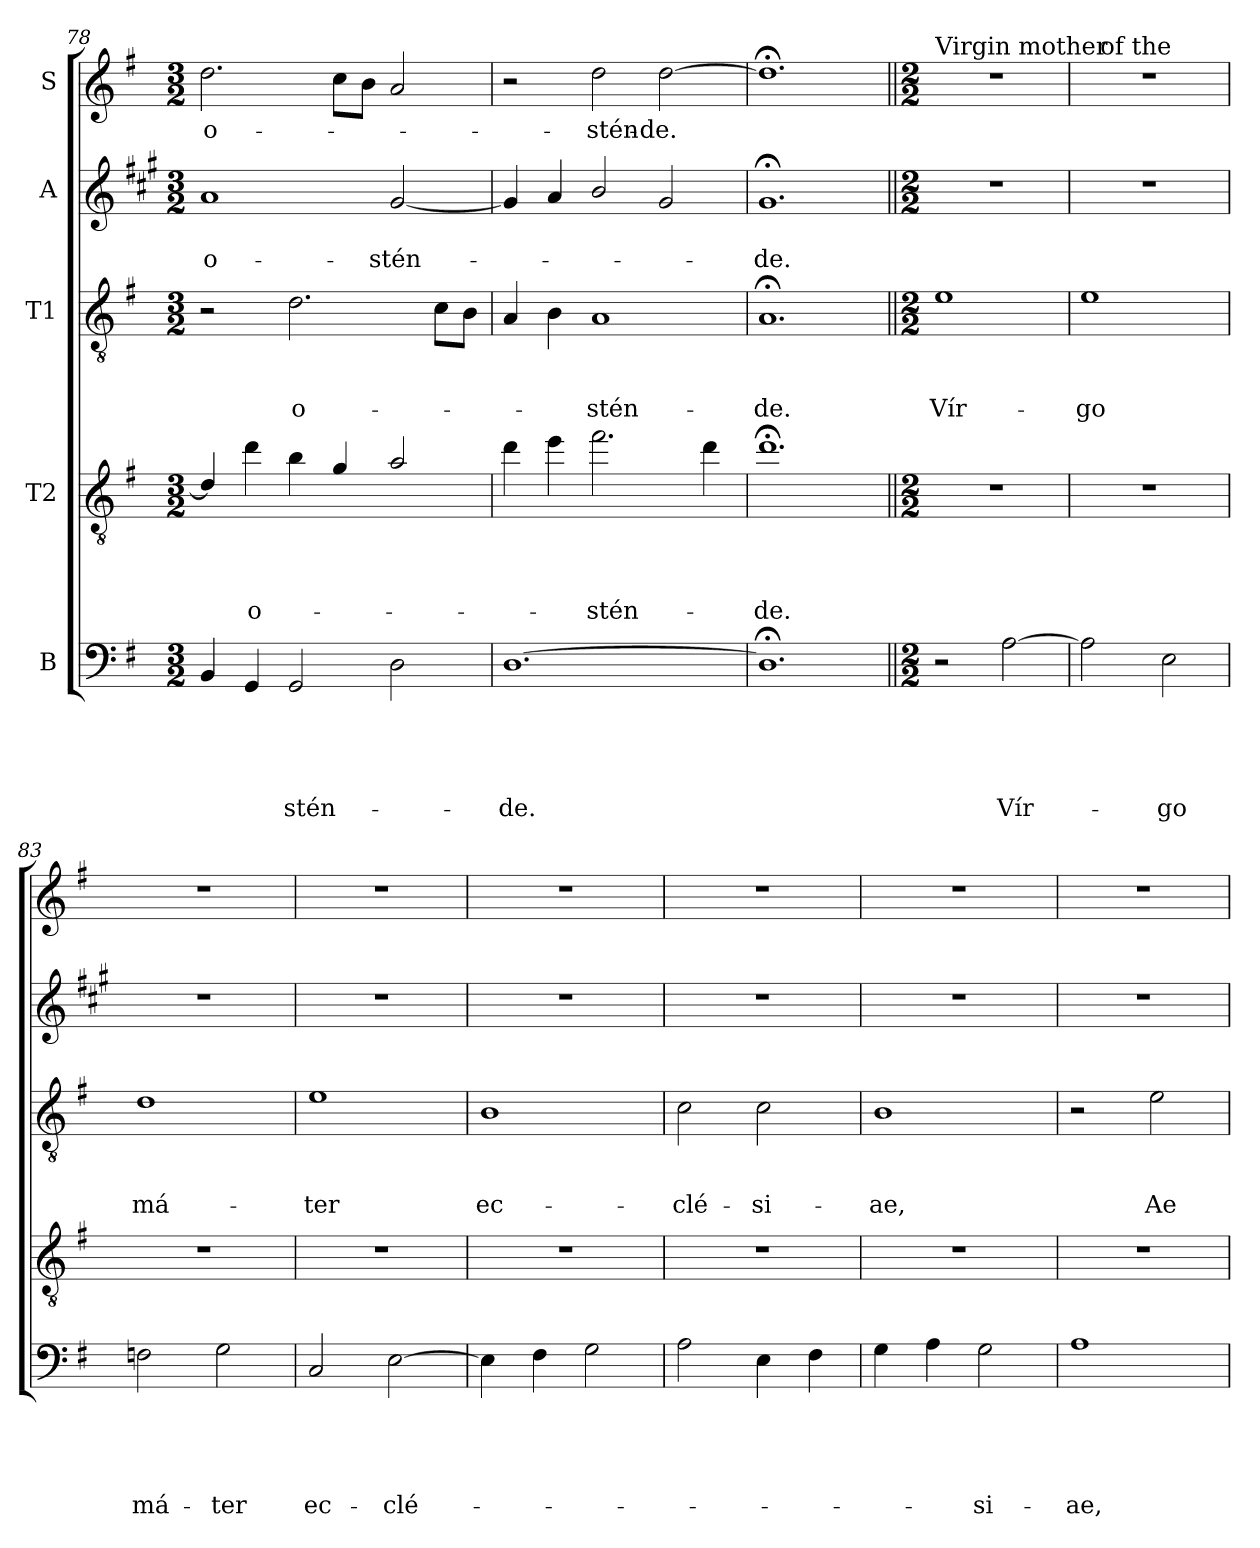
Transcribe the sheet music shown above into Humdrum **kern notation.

**kern	**text	**text	**text	**text	**text	**kern	**text	**text	**text	**text	**kern	**text	**text	**text	**kern	**text	**text	**kern	**text
*part5	*part5	*part5	*part5	*part5	*part5	*part4	*part4	*part4	*part4	*part4	*part3	*part3	*part3	*part3	*part2	*part2	*part2	*part1	*part1
*staff5	*staff5	*staff5	*staff5	*staff5	*staff5	*staff4	*staff4	*staff4	*staff4	*staff4	*staff3	*staff3	*staff3	*staff3	*staff2	*staff2	*staff2	*staff1	*staff1
*I"B	*	*	*	*	*	*I"T2	*	*	*	*	*I"T1	*	*	*	*I"A	*	*	*I"S	*
*clefF4	*	*	*	*	*	*clefGv2	*	*	*	*	*clefGv2	*	*	*	*clefG2	*	*	*clefG2	*
*	*	*	*	*	*	*ITrd8c14	*	*	*	*	*	*	*	*	*ITrd1c2	*	*	*	*
*k[f#]	*	*	*	*	*	*k[f#]	*	*	*	*	*k[f#]	*	*	*	*k[f#]	*	*	*k[f#]	*
*G:	*	*	*	*	*	*G:	*	*	*	*	*G:	*	*	*	*G:	*	*	*G:	*
*M3/2	*	*	*	*	*	*M3/2	*	*	*	*	*M3/2	*	*	*	*M3/2	*	*	*M3/2	*
=78	=78	=78	=78	=78	=78	=78	=78	=78	=78	=78	=78	=78	=78	=78	=78	=78	=78	=78	=78
!	!	!	!	!	!	!	!	!	!	!	!	!	!	!	!	!	!LO:LY:b	!	!LO:LY:b
4BB/	.	.	.	.	.	4D/]	.	.	.	.	2r	.	.	.	1g	.	o-	2.dd\	o-
!	!	!	!	!	!	!	!	!	!	!LO:LY:b	!	!	!	!	!	!	!	!	!
4GG/	.	.	.	.	.	4d\	.	.	.	o-	.	.	.	.	.	.	.	.	.
!	!	!	!	!	!LO:LY:b	!	!	!	!	!	!	!	!	!LO:LY:b	!	!	!	!	!
2GG/	.	.	.	.	-stén-	4B\	.	.	.	.	2.d\	.	.	o-	.	.	.	.	.
.	.	.	.	.	.	4G/	.	.	.	.	.	.	.	.	.	.	.	8cc\L	.
.	.	.	.	.	.	.	.	.	.	.	.	.	.	.	.	.	.	8b\J	.
!	!	!	!	!	!	!	!	!	!	!	!	!	!	!	!	!	!LO:LY:b	!	!
2D\	.	.	.	.	.	2A/	.	.	.	.	.	.	.	.	[2f#/	.	-stén-	2a/	.
.	.	.	.	.	.	.	.	.	.	.	8c\L	.	.	.	.	.	.	.	.
.	.	.	.	.	.	.	.	.	.	.	8B\J	.	.	.	.	.	.	.	.
=79	=79	=79	=79	=79	=79	=79	=79	=79	=79	=79	=79	=79	=79	=79	=79	=79	=79	=79	=79
!	!	!	!	!	!LO:LY:b	!	!	!	!	!	!	!	!	!	!	!	!	!	!
[1.D	.	.	.	.	-de.	4d\	.	.	.	.	4A/	.	.	.	4f#/]	.	.	2r	.
.	.	.	.	.	.	4e\	.	.	.	.	4B\	.	.	.	4g/	.	.	.	.
!	!	!	!	!	!	!	!	!	!	!LO:LY:b	!	!	!	!LO:LY:b	!	!	!	!	!LO:LY:b
.	.	.	.	.	.	2.f#\	.	.	.	-stén-	1A	.	.	-stén-	2a/	.	.	2dd\	-stén-
!	!	!	!	!	!	!	!	!	!	!	!	!	!	!	!	!	!	!	!LO:LY:b
.	.	.	.	.	.	.	.	.	.	.	.	.	.	.	2f#/	.	.	[2dd\	-de.
.	.	.	.	.	.	4d\	.	.	.	.	.	.	.	.	.	.	.	.	.
=80	=80	=80	=80	=80	=80	=80	=80	=80	=80	=80	=80	=80	=80	=80	=80	=80	=80	=80	=80
!	!	!	!	!	!	!	!	!	!	!LO:LY:b	!	!	!	!LO:LY:b	!	!	!LO:LY:b	!	!
1.D;<]	.	.	.	.	.	1.d;<	.	.	.	-de.	1.A;	.	.	-de.	1.f#;	.	-de.	1.dd;<]	.
=81||	=81||	=81||	=81||	=81||	=81||	=81||	=81||	=81||	=81||	=81||	=81||	=81||	=81||	=81||	=81||	=81||	=81||	=81||	=81||
*M2/2	*	*	*	*	*	*M2/2	*	*	*	*	*M2/2	*	*	*	*M2/2	*	*	*M2/2	*
!	!	!	!	!	!	!	!	!	!	!	!	!	!	!	!	!	!	!LO:TX:a:t=Virgin mother	!
!	!	!	!	!	!	!	!	!	!	!	!	!	!	!LO:LY:b	!	!	!	!	!
2r	.	.	.	.	.	1r	.	.	.	.	1e	.	.	Vír-	1r	.	.	1r	.
!	!	!	!	!	!LO:LY:b	!	!	!	!	!	!	!	!	!	!	!	!	!	!
[2A\	.	.	.	.	Vír-	.	.	.	.	.	.	.	.	.	.	.	.	.	.
!!LO:PB:g=z
=82	=82	=82	=82	=82	=82	=82	=82	=82	=82	=82	=82	=82	=82	=82	=82	=82	=82	=82	=82
!	!	!	!	!	!	!	!	!	!	!	!	!	!	!LO:LY:b	!	!	!	!	!
*	*	*	*	*	*	*	*	*	*	*	*	*	*	*	*	*	*	*^	*
2A\]	.	.	.	.	.	1r	.	.	.	.	1e	.	.	-go	1r	.	.	1r	16ryy	.
!	!	!	!	!	!	!	!	!	!	!	!	!	!	!	!	!	!	!	!LO:TX:a:t=of the	!
.	.	.	.	.	.	.	.	.	.	.	.	.	.	.	.	.	.	.	2...ryy	.
!	!	!	!	!	!LO:LY:b	!	!	!	!	!	!	!	!	!	!	!	!	!	!	!
2E\	.	.	.	.	-go	.	.	.	.	.	.	.	.	.	.	.	.	.	.	.
=83	=83	=83	=83	=83	=83	=83	=83	=83	=83	=83	=83	=83	=83	=83	=83	=83	=83	=83	=83	=83
!	!	!	!	!	!	!	!	!	!	!	!	!	!	!	!	!	!	!LO:TX:a:t=church,	!	!
!	!	!	!	!	!LO:LY:b	!	!	!	!	!	!	!	!	!LO:LY:b	!	!	!	!	!	!
*	*	*	*	*	*	*	*	*	*	*	*	*	*	*	*	*	*	*v	*v	*
2Fn\	.	.	.	.	má-	1r	.	.	.	.	1d	.	.	má-	1r	.	.	1r	.
!	!	!	!	!	!LO:LY:b	!	!	!	!	!	!	!	!	!	!	!	!	!	!
2G\	.	.	.	.	-ter	.	.	.	.	.	.	.	.	.	.	.	.	.	.
=84	=84	=84	=84	=84	=84	=84	=84	=84	=84	=84	=84	=84	=84	=84	=84	=84	=84	=84	=84
!	!	!	!	!	!LO:LY:b	!	!	!	!	!	!	!	!	!LO:LY:b	!	!	!	!	!
2C/	.	.	.	.	ec-	1r	.	.	.	.	1e	.	.	-ter	1r	.	.	1r	.
!	!	!	!	!	!LO:LY:b	!	!	!	!	!	!	!	!	!	!	!	!	!	!
[2E\	.	.	.	.	-clé-	.	.	.	.	.	.	.	.	.	.	.	.	.	.
=85	=85	=85	=85	=85	=85	=85	=85	=85	=85	=85	=85	=85	=85	=85	=85	=85	=85	=85	=85
!	!	!	!	!	!	!	!	!	!	!	!	!	!	!LO:LY:b	!	!	!	!	!
4E\]	.	.	.	.	.	1r	.	.	.	.	1B	.	.	ec-	1r	.	.	1r	.
4F#\	.	.	.	.	.	.	.	.	.	.	.	.	.	.	.	.	.	.	.
2G\	.	.	.	.	.	.	.	.	.	.	.	.	.	.	.	.	.	.	.
=86	=86	=86	=86	=86	=86	=86	=86	=86	=86	=86	=86	=86	=86	=86	=86	=86	=86	=86	=86
!	!	!	!	!	!	!	!	!	!	!	!	!	!	!LO:LY:b	!	!	!	!	!
2A\	.	.	.	.	.	1r	.	.	.	.	2c\	.	.	-clé-	1r	.	.	1r	.
!	!	!	!	!	!	!	!	!	!	!	!	!	!	!LO:LY:b	!	!	!	!	!
4E\	.	.	.	.	.	.	.	.	.	.	2c\	.	.	-si-	.	.	.	.	.
4F#\	.	.	.	.	.	.	.	.	.	.	.	.	.	.	.	.	.	.	.
=87	=87	=87	=87	=87	=87	=87	=87	=87	=87	=87	=87	=87	=87	=87	=87	=87	=87	=87	=87
!	!	!	!	!	!	!	!	!	!	!	!	!	!	!LO:LY:b	!	!	!	!	!
4G\	.	.	.	.	.	1r	.	.	.	.	1B	.	.	-ae,	1r	.	.	1r	.
4A\	.	.	.	.	.	.	.	.	.	.	.	.	.	.	.	.	.	.	.
!	!	!	!	!	!LO:LY:b	!	!	!	!	!	!	!	!	!	!	!	!	!	!
2G\	.	.	.	.	-si-	.	.	.	.	.	.	.	.	.	.	.	.	.	.
=88	=88	=88	=88	=88	=88	=88	=88	=88	=88	=88	=88	=88	=88	=88	=88	=88	=88	=88	=88
!	!	!	!	!	!LO:LY:b	!	!	!	!	!	!	!	!	!	!	!	!	!	!
1A	.	.	.	.	-ae,	1r	.	.	.	.	2r	.	.	.	1r	.	.	1r	.
!	!	!	!	!	!	!	!	!	!	!	!	!	!	!LO:LY:b	!	!	!	!	!
.	.	.	.	.	.	.	.	.	.	.	2e\	.	.	Ae-	.	.	.	.	.
=	=	=	=	=	=	=	=	=	=	=	=	=	=	=	=	=	=	=	=
*-	*-	*-	*-	*-	*-	*-	*-	*-	*-	*-	*-	*-	*-	*-	*-	*-	*-	*-	*-
